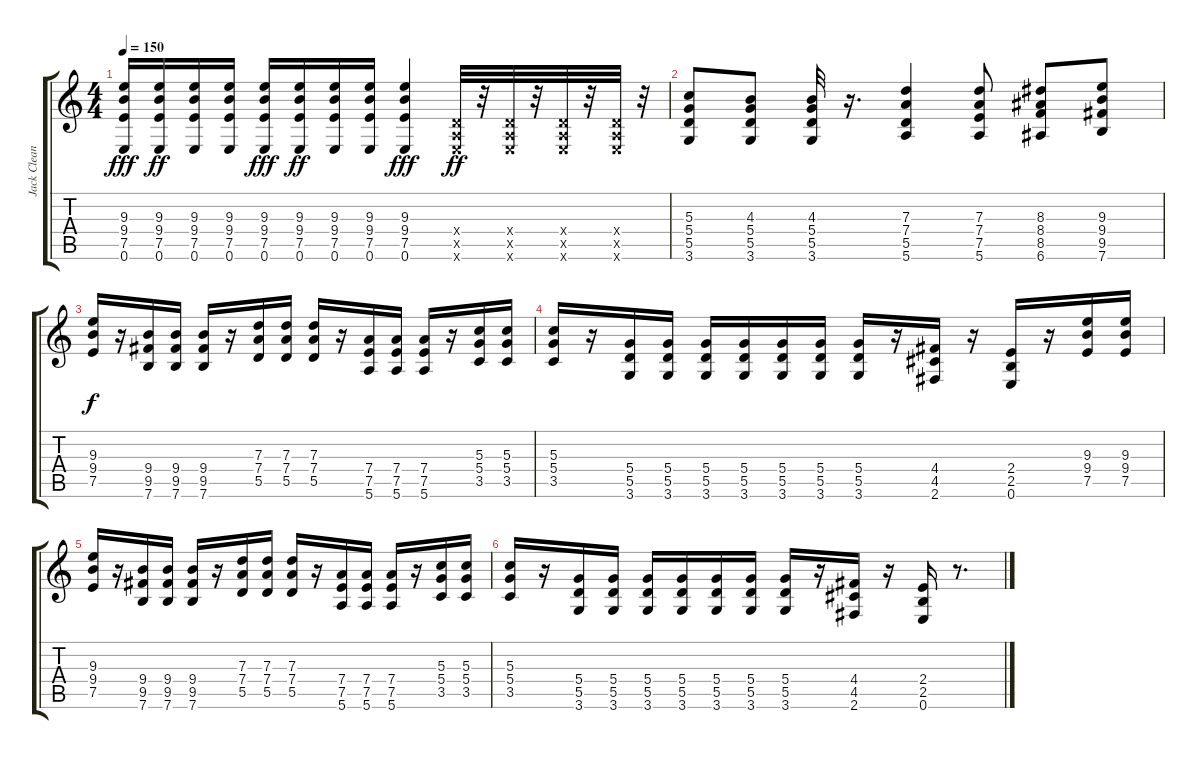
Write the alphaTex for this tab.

\track ("Jack Clean" "Jack Clean") {instrument acousticguitarsteel}
\staff {score tabs}
\tuning (E4 B3 G3 D3 A2 E2) {hide}
\ts (4 4)
\tempo 150
\clef g2
\ks c
(9.3 9.4 7.5 0.6).16{dy fff} (9.3 9.4 7.5 0.6).16{dy ff} (9.3 9.4 7.5 0.6).16 (9.3 9.4 7.5 0.6).16 (9.3 9.4 7.5 0.6).16{dy fff} (9.3 9.4 7.5 0.6).16{dy ff} (9.3 9.4 7.5 0.6).16 (9.3 9.4 7.5 0.6).16 (9.3 9.4 7.5 0.6).4{dy fff} (0.4{x} 0.5{x} 0.6{x}).32{dy ff} r.32 (0.4{x} 0.5{x} 0.6{x}).32 r.32 (0.4{x} 0.5{x} 0.6{x}).32 r.32 (0.4{x} 0.5{x} 0.6{x}).32 r.32 |
(5.3 5.4 5.5 3.6).8 (4.3 5.4 5.5 3.6).8 (4.3 5.4 5.5 3.6).32 r.16{d} (7.3 7.4 5.5 5.6).4 (7.3 7.4 7.5 5.6).8 (8.3 8.4 8.5 6.6).8 (9.3 9.4 9.5 7.6).8 |
(9.3 9.4 7.5).16{dy f} r.16 (9.4 9.5 7.6).16 (9.4 9.5 7.6).16 (9.4 9.5 7.6).16 r.16 (7.3 7.4 5.5).16 (7.3 7.4 5.5).16 (7.3 7.4 5.5).16 r.16 (7.4 7.5 5.6).16 (7.4 7.5 5.6).16 (7.4 7.5 5.6).16 r.16 (5.3 5.4 3.5).16 (5.3 5.4 3.5).16 |
(5.3 5.4 3.5).16 r.16 (5.4 5.5 3.6).16 (5.4 5.5 3.6).16 (5.4 5.5 3.6).16 (5.4 5.5 3.6).16 (5.4 5.5 3.6).16 (5.4 5.5 3.6).16 (5.4 5.5 3.6).16 r.16 (4.4 4.5 2.6).16 r.16 (2.4 2.5 0.6).16 r.16 (9.3 9.4 7.5).16 (9.3 9.4 7.5).16 |
(9.3 9.4 7.5).16 r.16 (9.4 9.5 7.6).16 (9.4 9.5 7.6).16 (9.4 9.5 7.6).16 r.16 (7.3 7.4 5.5).16 (7.3 7.4 5.5).16 (7.3 7.4 5.5).16 r.16 (7.4 7.5 5.6).16 (7.4 7.5 5.6).16 (7.4 7.5 5.6).16 r.16 (5.3 5.4 3.5).16 (5.3 5.4 3.5).16 |
(5.3 5.4 3.5).16 r.16 (5.4 5.5 3.6).16 (5.4 5.5 3.6).16 (5.4 5.5 3.6).16 (5.4 5.5 3.6).16 (5.4 5.5 3.6).16 (5.4 5.5 3.6).16 (5.4 5.5 3.6).16 r.16 (4.4 4.5 2.6).16 r.16 (2.4 2.5 0.6).16 r.8{d}
